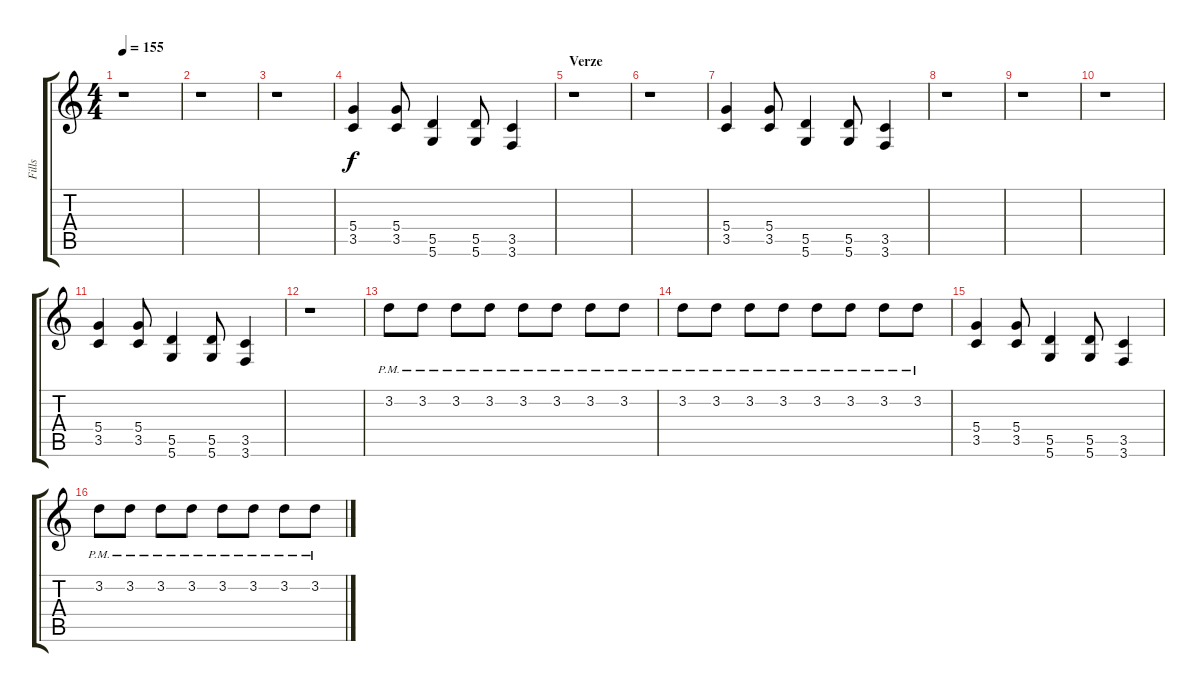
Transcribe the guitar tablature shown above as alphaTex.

\track ("Fills" "Fills") {instrument distortionguitar}
\staff {score tabs}
\tuning (E4 B3 G3 D3 A2 D2) {hide}
\ts (4 4)
\tempo 155
\clef g2
\ks c
r.1{dy f} |
r.1 |
r.1 |
(5.4 3.5).4 (5.4 3.5).8 (5.5 5.6).4 (5.5 5.6).8 (3.5 3.6).4 |
\section ("" "Verze")
r.1 |
r.1 |
(5.4 3.5).4 (5.4 3.5).8 (5.5 5.6).4 (5.5 5.6).8 (3.5 3.6).4 |
r.1 |
r.1 |
r.1 |
(5.4 3.5).4 (5.4 3.5).8 (5.5 5.6).4 (5.5 5.6).8 (3.5 3.6).4 |
r.1 |
3.2{pm}.8 3.2{pm}.8 3.2{pm}.8 3.2{pm}.8 3.2{pm}.8 3.2{pm}.8 3.2{pm}.8 3.2{pm}.8 |
3.2{pm}.8 3.2{pm}.8 3.2{pm}.8 3.2{pm}.8 3.2{pm}.8 3.2{pm}.8 3.2{pm}.8 3.2{pm}.8 |
(5.4 3.5).4 (5.4 3.5).8 (5.5 5.6).4 (5.5 5.6).8 (3.5 3.6).4 |
3.2{pm}.8 3.2{pm}.8 3.2{pm}.8 3.2{pm}.8 3.2{pm}.8 3.2{pm}.8 3.2{pm}.8 3.2{pm}.8
